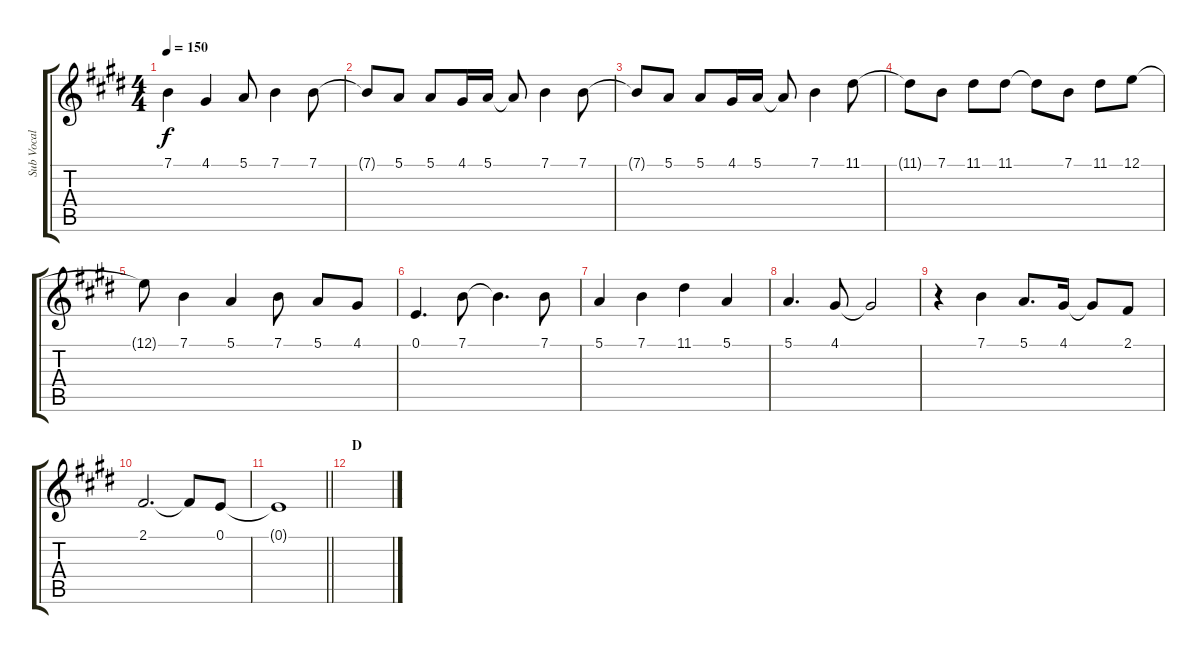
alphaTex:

\track ("Sub Vocal" "Sub Vocal") {instrument violin}
\staff {score tabs}
\tuning (E4 B3 G3 D3 A2 E2) {hide}
\ts (4 4)
\tempo 150
\clef g2
\ks c#minor
7.1{t}.4{dy f} 4.1.4 5.1.8 7.1.4 7.1.8 |
7.1{t}.8 5.1.8 5.1.8 4.1.16 5.1.16 5.1{t}.8 7.1.4 7.1.8 |
7.1{t}.8 5.1.8 5.1.8 4.1.16 5.1.16 5.1{t}.8 7.1.4 11.1.8 |
11.1{t}.8 7.1.8 11.1.8 11.1.8 11.1{t}.8 7.1.8 11.1.8 12.1.8 |
12.1{t}.8 7.1.4 5.1.4 7.1.8 5.1.8 4.1.8 |
0.1.4{d} 7.1.8 7.1{t}.4{d} 7.1.8 |
5.1.4 7.1.4 11.1.4 5.1.4 |
5.1.4{d} 4.1.8 4.1{t}.2 |
r.4 7.1.4 5.1.8{d} 4.1.16 4.1{t}.8 2.1.8 |
2.1.2{d} 2.1{t}.8 0.1.8 |
\barLineRight lightlight
0.1{t}.1 |
\section ("" "D")
